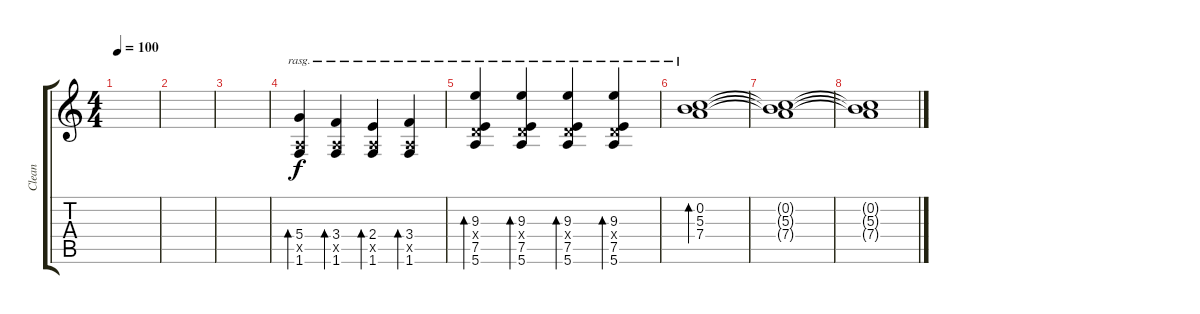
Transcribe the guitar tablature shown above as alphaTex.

\track ("Clean" "Clean") {instrument electricguitarjazz}
\staff {score tabs}
\tuning (E4 B3 G3 D3 A2 E2) {hide}
\ts (4 4)
\tempo 100
\clef g2
\ks c
|
|
|
(5.4 0.5{x} 1.6).4{bd 240 rasg ii dy f} (3.4 0.5{x} 1.6).4{bd 240 rasg ii} (2.4 0.5{x} 1.6).4{bd 240 rasg ii} (3.4 0.5{x} 1.6).4{bd 240 rasg ii} |
(9.3 0.4{x} 7.5 5.6).4{bd 240 rasg ii} (9.3 0.4{x} 7.5 5.6).4{bd 240 rasg ii} (9.3 0.4{x} 7.5 5.6).4{bd 240 rasg ii} (9.3 0.4{x} 7.5 5.6).4{bd 240 rasg ii} |
(0.2 5.3 7.4).1{bd 120 rasg ii} |
(0.2{t} 5.3{t} 7.4{t}).1 |
(0.2{t} 5.3{t} 7.4{t}).1
